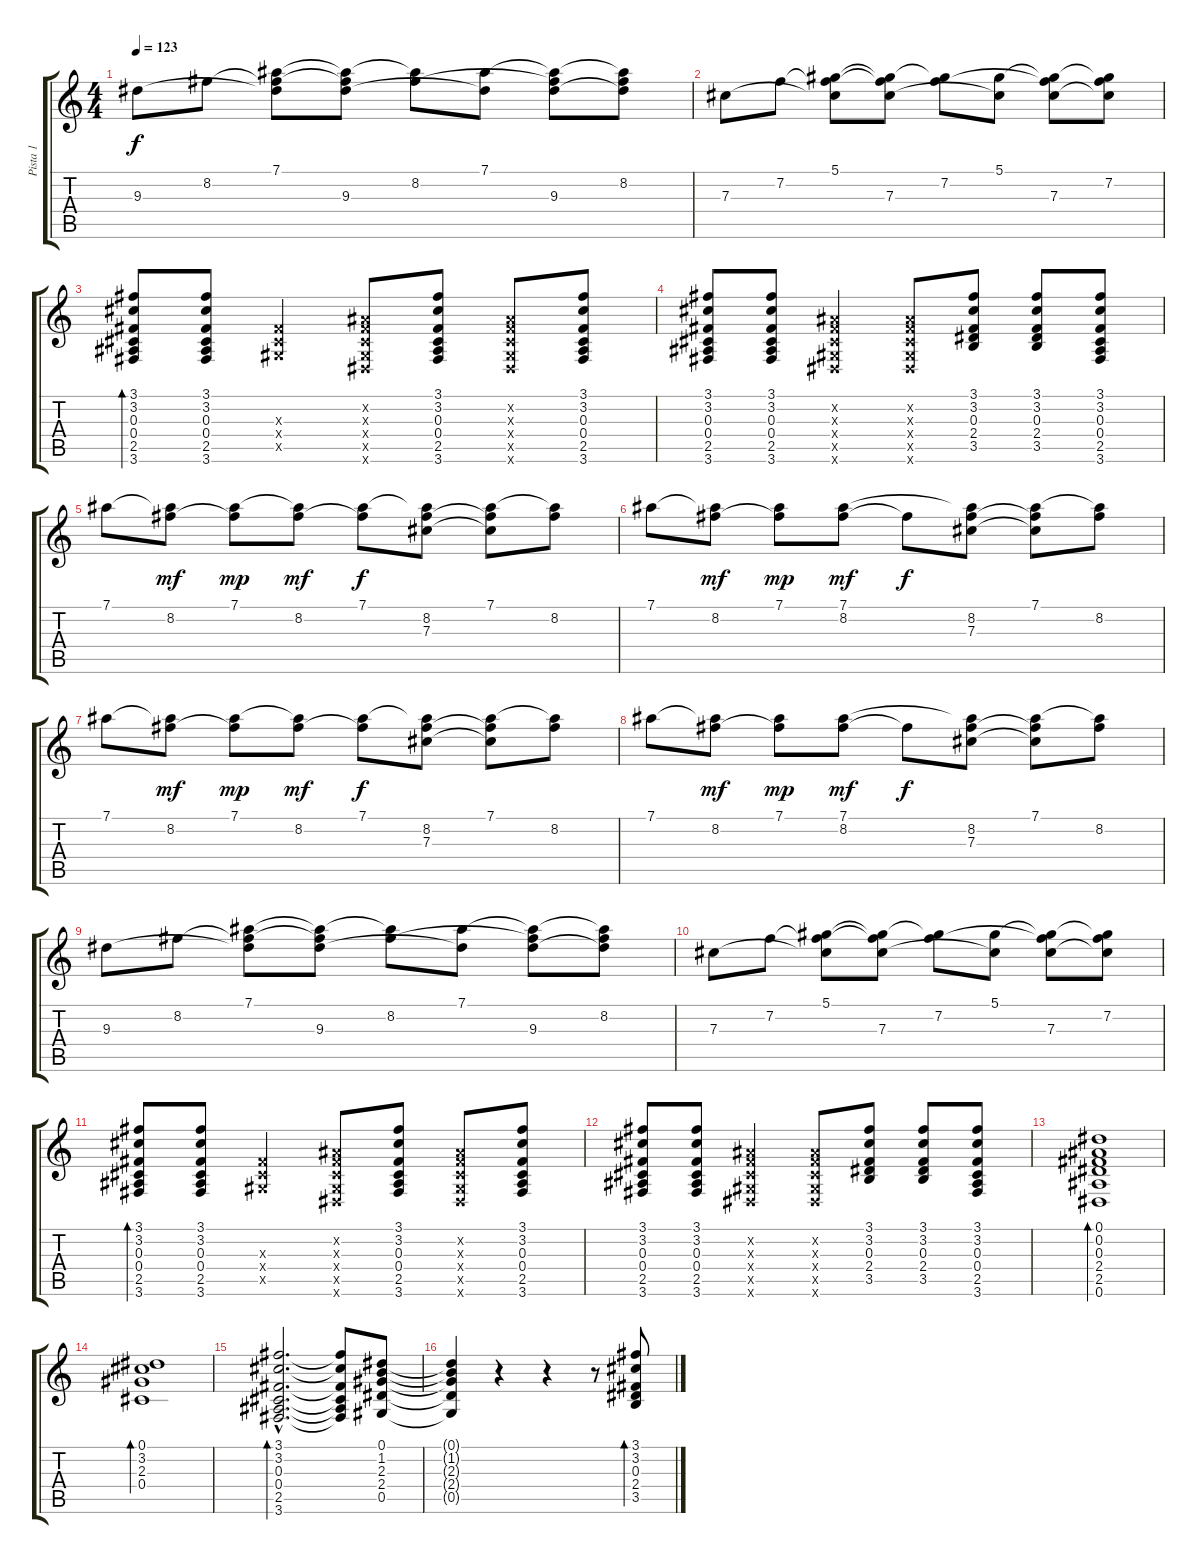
\track ("Pista 1" "Pista 1") {instrument acousticguitarsteel}
\staff {score tabs}
\tuning (Eb4 Bb3 Gb3 Db3 Ab2 Eb2) {hide}
\ts (4 4)
\tempo 123
\clef g2
\ks c
9.3.8{dy f} 8.2.8 (7.1 8.2{t} 9.3{t}).8 (7.1{t} 8.2{t} 9.3).8 (7.1{t} 8.2).8 (7.1 9.3{t}).8 (7.1{t} 8.2{t} 9.3).8 (7.1{t} 8.2 9.3{t}).8 |
7.3.8 7.2.8 (5.1 7.2{t} 7.3{t}).8 (5.1{t} 7.2{t} 7.3).8 (5.1{t} 7.2).8 (5.1 7.3{t}).8 (5.1{t} 7.2{t} 7.3).8 (5.1{t} 7.2 7.3{t}).8 |
(3.1 3.2 0.3 0.4 2.5 3.6).8{bd 60 instrument acousticguitarsteel} (3.1 3.2 0.3 0.4 2.5 3.6).8 (0.3{x} 0.4{x} 0.5{x}).4 (0.2{x} 0.3{x} 0.4{x} 0.5{x} 0.6{x}).8 (3.1 3.2 0.3 0.4 2.5 3.6).8 (0.2{x} 0.3{x} 0.4{x} 0.5{x} 0.6{x}).8 (3.1 3.2 0.3 0.4 2.5 3.6).8 |
(3.1 3.2 0.3 0.4 2.5 3.6).8 (3.1 3.2 0.3 0.4 2.5 3.6).8 (0.2{x} 0.3{x} 0.4{x} 0.5{x} 0.6{x}).4 (0.2{x} 0.3{x} 0.4{x} 0.5{x} 0.6{x}).8 (3.1 3.2 0.3 2.4 3.5).8 (3.1 3.2 0.3 2.4 3.5).8 (3.1 3.2 0.3 0.4 2.5 3.6).8 |
7.1.8{volume 13 balance 5 instrument electricguitarjazz} (7.1{t} 8.2).8{dy mf} (7.1 8.2{t}).8{dy mp} (7.1{t} 8.2).8{dy mf} (7.1 8.2{t}).8{dy f} (7.1{t} 8.2 7.3).8 (7.1 8.2{t} 7.3{t}).8 (7.1{t} 8.2).8 |
7.1.8 (7.1{t} 8.2).8{dy mf} (7.1 8.2{t}).8{dy mp} (7.1 8.2).8{dy mf} 8.2{t}.8{dy f} (7.1{t} 8.2 7.3).8 (7.1 8.2{t} 7.3{t}).8 (7.1{t} 8.2).8 |
7.1.8 (7.1{t} 8.2).8{dy mf} (7.1 8.2{t}).8{dy mp} (7.1{t} 8.2).8{dy mf} (7.1 8.2{t}).8{dy f} (7.1{t} 8.2 7.3).8 (7.1 8.2{t} 7.3{t}).8 (7.1{t} 8.2).8 |
7.1.8 (7.1{t} 8.2).8{dy mf} (7.1 8.2{t}).8{dy mp} (7.1 8.2).8{dy mf} 8.2{t}.8{dy f} (7.1{t} 8.2 7.3).8 (7.1 8.2{t} 7.3{t}).8 (7.1{t} 8.2).8 |
9.3.8 8.2.8 (7.1 8.2{t} 9.3{t}).8 (7.1{t} 8.2{t} 9.3).8 (7.1{t} 8.2).8 (7.1 9.3{t}).8 (7.1{t} 8.2{t} 9.3).8 (7.1{t} 8.2 9.3{t}).8 |
7.3.8 7.2.8 (5.1 7.2{t} 7.3{t}).8 (5.1{t} 7.2{t} 7.3).8 (5.1{t} 7.2).8 (5.1 7.3{t}).8 (5.1{t} 7.2{t} 7.3).8 (5.1{t} 7.2 7.3{t}).8 |
(3.1 3.2 0.3 0.4 2.5 3.6).8{bd 60 instrument acousticguitarsteel} (3.1 3.2 0.3 0.4 2.5 3.6).8 (0.3{x} 0.4{x} 0.5{x}).4 (0.2{x} 0.3{x} 0.4{x} 0.5{x} 0.6{x}).8 (3.1 3.2 0.3 0.4 2.5 3.6).8 (0.2{x} 0.3{x} 0.4{x} 0.5{x} 0.6{x}).8 (3.1 3.2 0.3 0.4 2.5 3.6).8 |
(3.1 3.2 0.3 0.4 2.5 3.6).8 (3.1 3.2 0.3 0.4 2.5 3.6).8 (0.2{x} 0.3{x} 0.4{x} 0.5{x} 0.6{x}).4 (0.2{x} 0.3{x} 0.4{x} 0.5{x} 0.6{x}).8 (3.1 3.2 0.3 2.4 3.5).8 (3.1 3.2 0.3 2.4 3.5).8 (3.1 3.2 0.3 0.4 2.5 3.6).8 |
(0.1 0.2 0.3 2.4 2.5 0.6).1{bd 60 volume 14 instrument electricguitarjazz} |
(0.1 3.2 2.3 0.4).1{bd 60} |
(3.1{hac} 3.2{hac} 0.3{hac} 0.4{hac} 2.5{hac} 3.6{hac}).2{d bd 60} (3.1{t} 3.2{t} 0.3{t} 0.4{t} 2.5{t} 3.6{t}).8 (0.1 1.2 2.3 2.4 0.5).8 |
(0.1{t} 1.2{t} 2.3{t} 2.4{t} 0.5{t}).4 r.4 r.4 r.8 (3.1 3.2 0.3 2.4 3.5).8{bd 60 instrument acousticguitarsteel}
